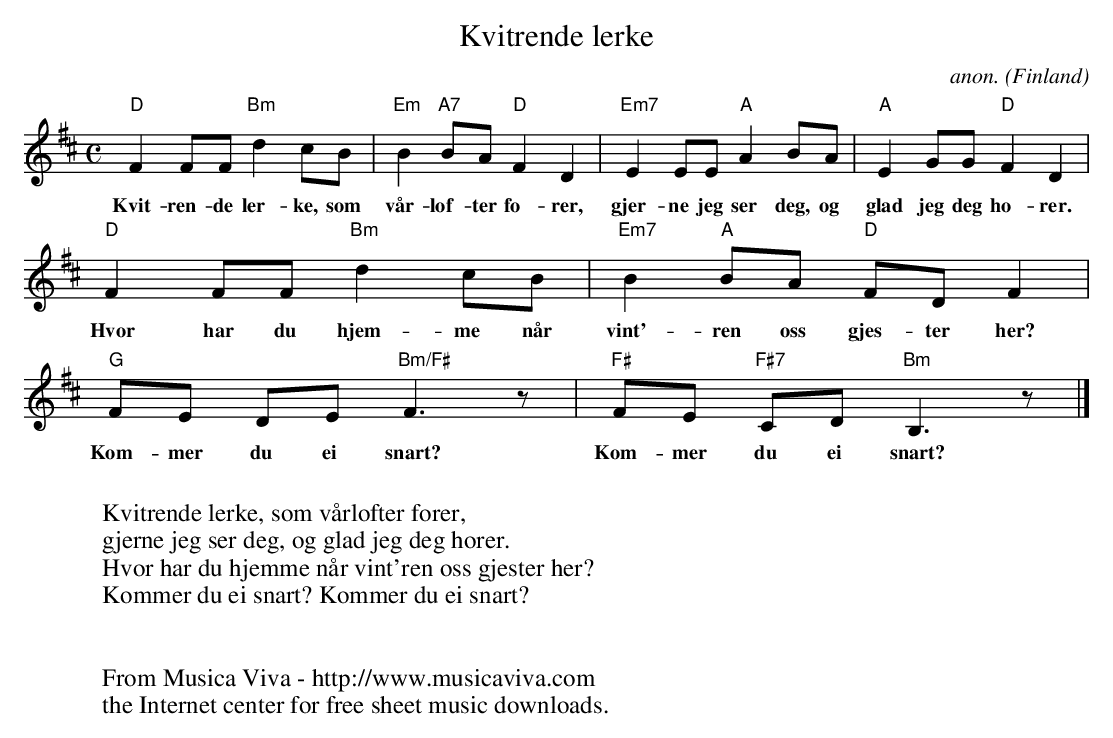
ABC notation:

X:1
T:Kvitrende lerke
C:anon.
O:Finland
M:C
L:1/8
K:Bm
"D"F2FF"Bm"d2cB|"Em"B2"A7"BA"D"F2D2|"Em7"E2EE"A"A2BA|"A"E2GG"D"F2D2|
w:Kvit-ren-de ler-ke, som v\aar-l\of-ter f\o-rer, gjer-ne jeg ser deg, og glad jeg deg h\o-rer.
"D"F2FF"Bm"d2cB|"Em7"B2"A"BA "D"FDF2|"G"FE DE "Bm/F#"F3 z|"F#"FE "F#7"CD "Bm"B,3 z|]
w:Hvor har du hjem-me n\aar vint'-ren oss gjes-ter her? Kom-mer du ei snart? Kom-mer du ei snart?
W:
W:Kvitrende lerke, som v\aarl\ofter f\orer,
W:gjerne jeg ser deg, og glad jeg deg h\orer.
W:Hvor har du hjemme n\aar vint'ren oss gjester her?
W:Kommer du ei snart? Kommer du ei snart?
W:
W:
W:  From Musica Viva - http://www.musicaviva.com
W:  the Internet center for free sheet music downloads.
